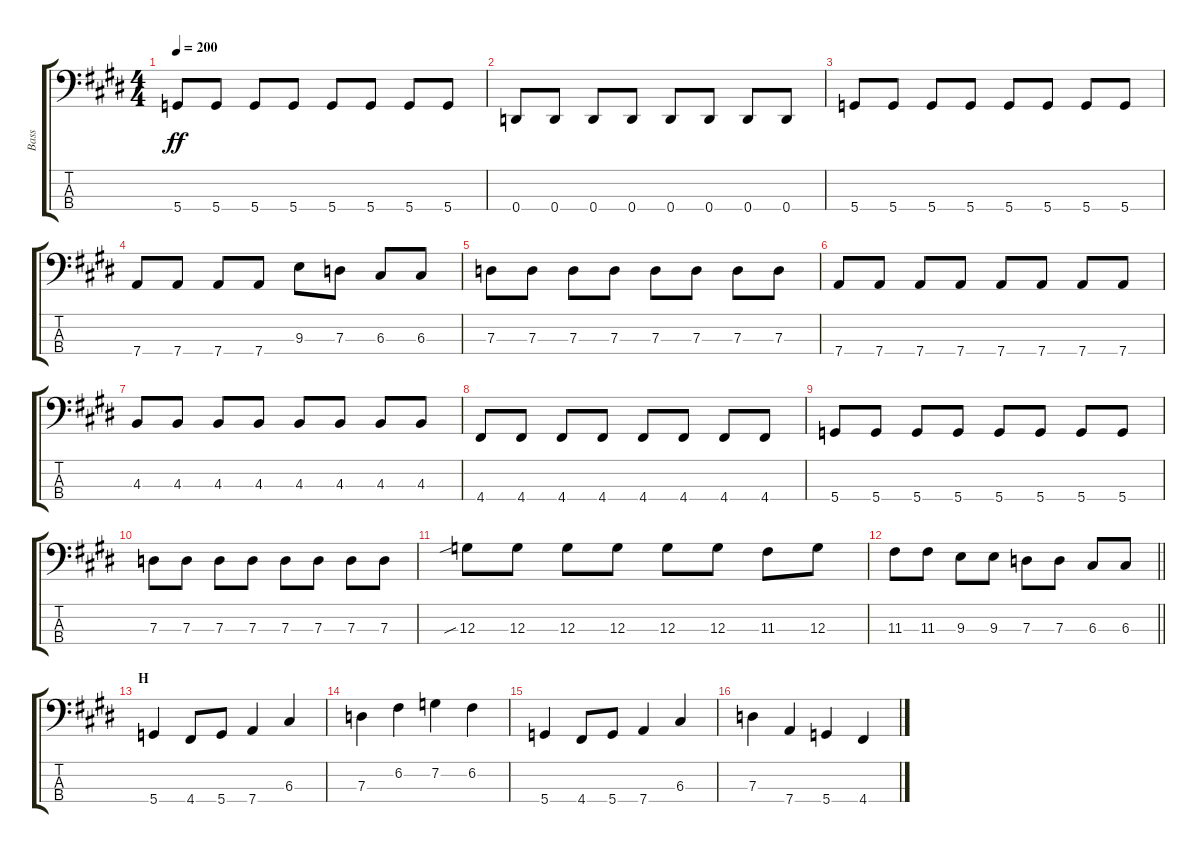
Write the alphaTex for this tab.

\track ("Bass" "Bass") {instrument electricbasspick}
\staff {score tabs}
\tuning (F2 C2 G1 D1) {hide}
\ts (4 4)
\tempo 200
\clef f4
\ks e
5.4.8{dy ff} 5.4.8 5.4.8 5.4.8 5.4.8 5.4.8 5.4.8 5.4.8 |
0.4.8 0.4.8 0.4.8 0.4.8 0.4.8 0.4.8 0.4.8 0.4.8 |
5.4.8 5.4.8 5.4.8 5.4.8 5.4.8 5.4.8 5.4.8 5.4.8 |
7.4.8 7.4.8 7.4.8 7.4.8 9.3.8 7.3.8 6.3.8 6.3.8 |
7.3.8 7.3.8 7.3.8 7.3.8 7.3.8 7.3.8 7.3.8 7.3.8 |
7.4.8 7.4.8 7.4.8 7.4.8 7.4.8 7.4.8 7.4.8 7.4.8 |
4.3.8 4.3.8 4.3.8 4.3.8 4.3.8 4.3.8 4.3.8 4.3.8 |
4.4.8 4.4.8 4.4.8 4.4.8 4.4.8 4.4.8 4.4.8 4.4.8 |
5.4.8 5.4.8 5.4.8 5.4.8 5.4.8 5.4.8 5.4.8 5.4.8 |
7.3.8 7.3.8 7.3.8 7.3.8 7.3.8 7.3.8 7.3.8 7.3.8 |
12.3{sib}.8 12.3.8 12.3.8 12.3.8 12.3.8 12.3.8 11.3.8 12.3.8 |
\barLineRight lightlight
11.3.8 11.3.8 9.3.8 9.3.8 7.3.8 7.3.8 6.3.8 6.3.8 |
\section ("" "H")
5.4.4 4.4.8 5.4.8 7.4.4 6.3.4 |
7.3.4 6.2.4 7.2.4 6.2.4 |
5.4.4 4.4.8 5.4.8 7.4.4 6.3.4 |
7.3.4 7.4.4 5.4.4 4.4.4
